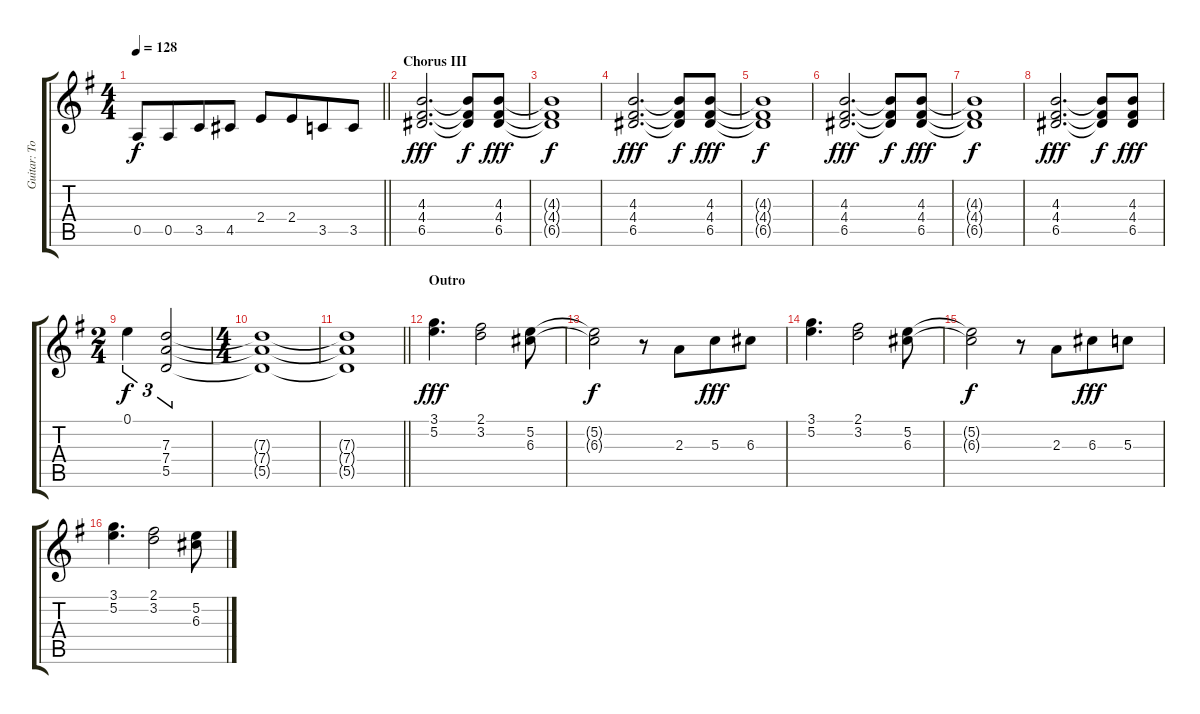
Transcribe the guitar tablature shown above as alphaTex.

\track ("Guitar: Tony" "Guitar: To") {instrument distortionguitar}
\staff {score tabs}
\tuning (E4 B3 G3 D3 A2 E2) {hide}
\ts (4 4)
\tempo 128
\clef g2
\barLineRight lightlight
\ks g
0.5.8{dy f} 0.5.8{beam merge} 3.5.8 4.5.8 2.4.8 2.4.8{beam merge} 3.5.8 3.5.8 |
\section ("" "Chorus III")
(4.3 4.4 6.5).2{d dy fff} (4.3{t} 4.4{t} 6.5{t}).8{dy f} (4.3 4.4 6.5).8{dy fff} |
(4.3{t} 4.4{t} 6.5{t}).1{dy f} |
(4.3 4.4 6.5).2{d dy fff} (4.3{t} 4.4{t} 6.5{t}).8{dy f} (4.3 4.4 6.5).8{dy fff} |
(4.3{t} 4.4{t} 6.5{t}).1{dy f} |
(4.3 4.4 6.5).2{d dy fff} (4.3{t} 4.4{t} 6.5{t}).8{dy f} (4.3 4.4 6.5).8{dy fff} |
(4.3{t} 4.4{t} 6.5{t}).1{dy f} |
(4.3 4.4 6.5).2{d dy fff} (4.3{t} 4.4{t} 6.5{t}).8{dy f} (4.3 4.4 6.5).8{dy fff} |
\ts (2 4)
0.1.4{tu (3 2) dy f} (7.3 7.4 5.5).2{tu (3 2)} |
\ts (4 4)
(7.3{t} 7.4{t} 5.5{t}).1 |
\barLineRight lightlight
(7.3{t} 7.4{t} 5.5{t}).1 |
\section ("" "Outro")
(3.1 5.2).4{d dy fff} (2.1 3.2).2 (5.2 6.3).8 |
(5.2{t} 6.3{t}).2{dy f} r.8 2.3.8{beam merge} 5.3.8{dy fff} 6.3.8 |
(3.1 5.2).4{d} (2.1 3.2).2 (5.2 6.3).8 |
(5.2{t} 6.3{t}).2{dy f} r.8 2.3.8{beam merge} 6.3.8{dy fff} 5.3.8 |
(3.1 5.2).4{d} (2.1 3.2).2 (5.2 6.3).8
